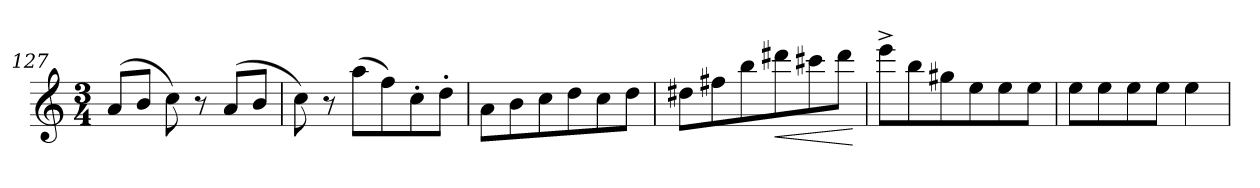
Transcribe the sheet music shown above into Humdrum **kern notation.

**kern	**dynam
*part1	*part1
*staff1	*staff1
*clefG2	*
*k[]	*
*M3/4	*
=127	=127
(>8a/L	.
8b/J	.
8cc\)	.
8r	.
(>8a/L	.
8b/J	.
=128	=128
8cc\)	.
8r	.
(>8aa\L	.
8ff\)	.
8cc'\	.
8dd'\J	.
=129	=129
8a\L	.
8b\	.
8cc\	.
8dd\	.
8cc\	.
8dd\J	.
=130	=130
8dd#X\L	.
8ff#X\	.
8bb\	.
!	!LO:HP:b
8ddd#X\	<
8ccc#X\	.
8ddd#\J	.
.	[
=131	=131
8eee^\L	.
8bb\	.
8gg#X\	.
8ee\	.
8ee\	.
8ee\J	.
=132	=132
8ee\L	.
8ee\	.
8ee\	.
8ee\J	.
4ee\	.
=	=
*-	*-
